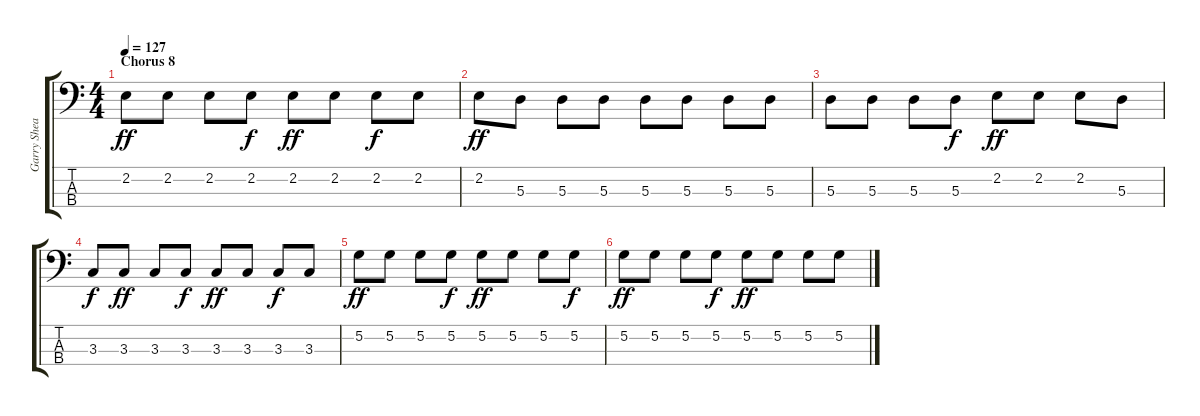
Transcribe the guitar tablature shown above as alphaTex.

\track ("Garry Shea" "Garry Shea") {instrument electricbasspick}
\staff {score tabs}
\tuning (G2 D2 A1 E1) {hide}
\ts (4 4)
\section ("" "Chorus 8")
\tempo 127
\clef f4
\ks c
2.2.8{dy ff} 2.2.8 2.2.8 2.2.8{dy f} 2.2.8{dy ff} 2.2.8 2.2.8{dy f} 2.2.8 |
2.2.8{dy ff} 5.3.8 5.3.8 5.3.8 5.3.8 5.3.8 5.3.8 5.3.8 |
5.3.8 5.3.8 5.3.8 5.3.8{dy f} 2.2.8{dy ff} 2.2.8 2.2.8 5.3.8 |
3.3.8{dy f} 3.3.8{dy ff} 3.3.8 3.3.8{dy f} 3.3.8{dy ff} 3.3.8 3.3.8{dy f} 3.3.8 |
5.2.8{dy ff} 5.2.8 5.2.8 5.2.8{dy f} 5.2.8{dy ff} 5.2.8 5.2.8 5.2.8{dy f} |
5.2.8{dy ff} 5.2.8 5.2.8 5.2.8{dy f} 5.2.8{dy ff} 5.2.8 5.2.8 5.2.8
